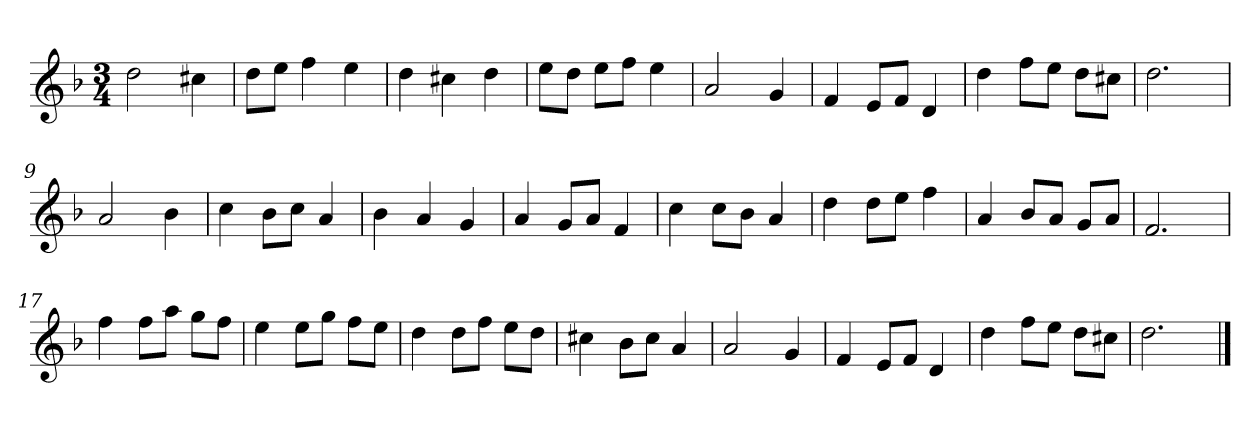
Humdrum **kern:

**kern
*part1
*staff1
*k[b-]
*M3/4
*MM120
=1
2dd
4cc#X
=2
8ddL
8eeJ
4ff
4ee
=3
4dd
4cc#X
4dd
=4
8eeL
8ddJ
8eeL
8ffJ
4ee
=5
2a
4g
=6
4f
8eL
8fJ
4d
=7
4dd
8ffL
8eeJ
8ddL
8cc#XJ
=8
2.dd
=9
2a
4b-
=10
4cc
8b-L
8ccJ
4a
=11
4b-
4a
4g
=12
4a
8gL
8aJ
4f
=13
4cc
8ccL
8b-J
4a
=14
4dd
8ddL
8eeJ
4ff
=15
4a
8b-L
8aJ
8gL
8aJ
=16
2.f
=17
4ff
8ffL
8aaJ
8ggL
8ffJ
=18
4ee
8eeL
8ggJ
8ffL
8eeJ
=19
4dd
8ddL
8ffJ
8eeL
8ddJ
=20
4cc#X
8b-L
8cc#J
4a
=21
2a
4g
=22
4f
8eL
8fJ
4d
=23
4dd
8ffL
8eeJ
8ddL
8cc#XJ
=24
2.dd
==
*-
